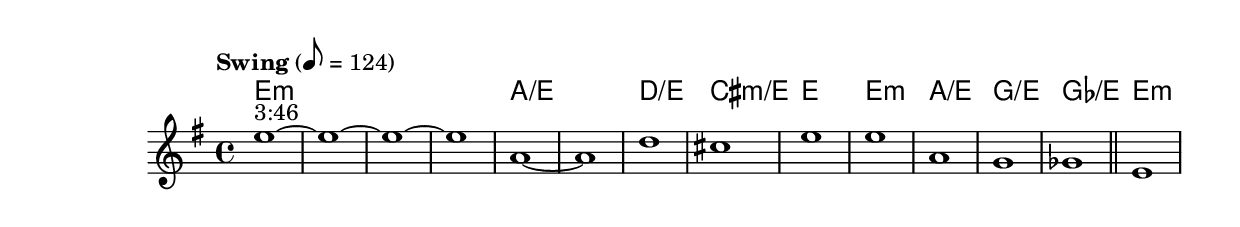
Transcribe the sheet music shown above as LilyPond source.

\version "2.22"


harmonies = \chordmode {
  \set majorSevenSymbol = \markup { maj7 }
  \set noChordSymbol = "" 

  e1:m r r r
  a:/e r
  d:/e
  cis:m/e
  e1
  e1:m
  a:/e
  g:/e
  ges:/e

  e1:m 
  
}

rhythms = \relative c' {
  \key e \minor
  \time 4/4 
  \tempo \markup {
    Swing
  } 8 = 124

  % C1
  e'1~^\markup { "3:46" } e~ e~ e
  a,~ a d cis e e a, g ges
  
  \bar "||"

  % C2
  e1
  
}

<<
  \new ChordNames \harmonies
  \new Staff \rhythms
>>